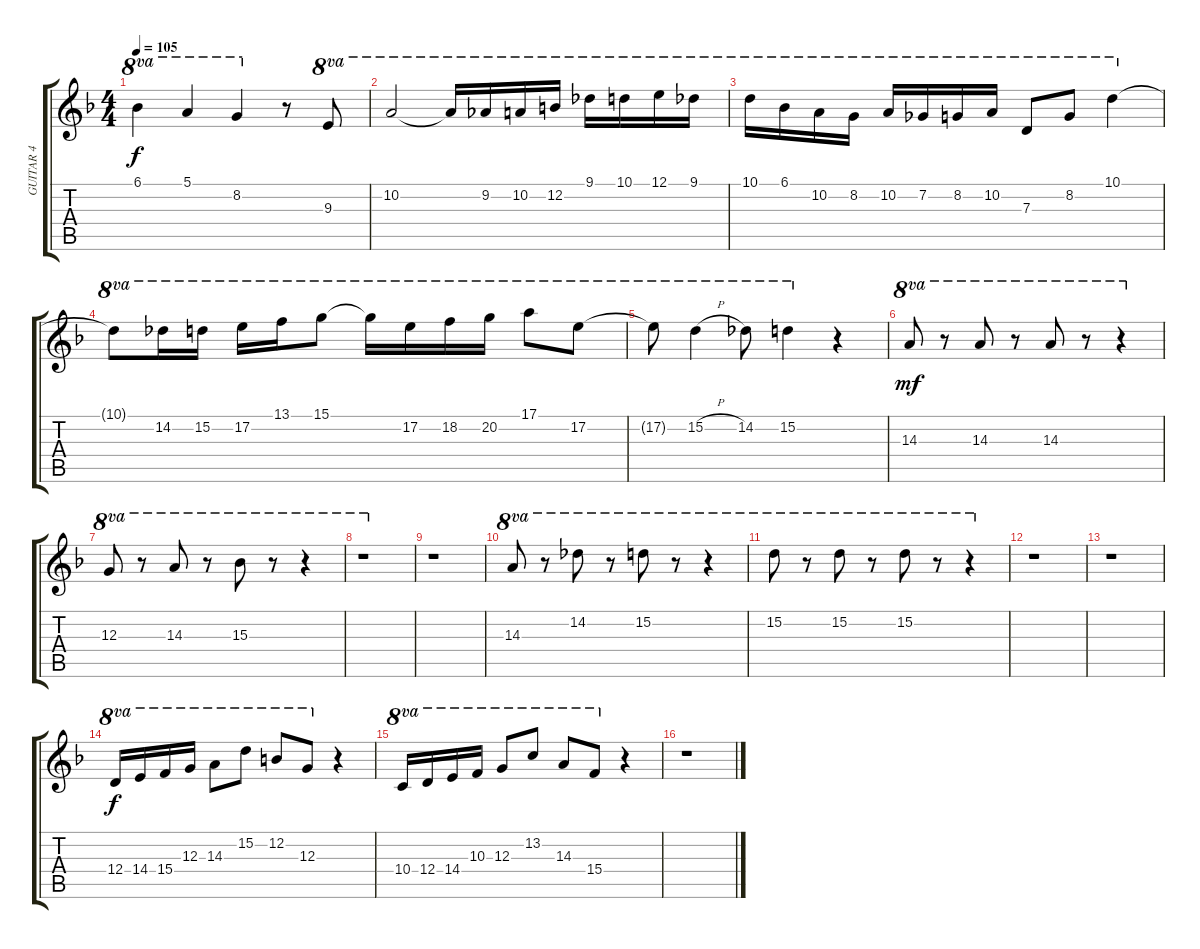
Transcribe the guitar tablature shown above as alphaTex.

\track ("GUITAR 4" "GUITAR 4") {instrument overdrivenguitar}
\staff {score tabs}
\tuning (E4 B3 G3 D3 A2 E2) {hide}
\ts (4 4)
\tempo 105
\clef g2
\ks dminor
6.1.4{ot 8va dy f} 5.1.4{ot 8va} 8.2.4{ot 8va} r.8 9.3.8{ot 8va} |
10.2.2{ot 8va} 10.2{t}.16{ot 8va} 9.2.16{ot 8va} 10.2.16{ot 8va} 12.2.16{ot 8va} 9.1.16{ot 8va} 10.1.16{ot 8va} 12.1.16{ot 8va} 9.1.16{ot 8va} |
10.1.16{ot 8va} 6.1.16{ot 8va} 10.2.16{ot 8va} 8.2.16{ot 8va} 10.2.16{ot 8va} 7.2.16{ot 8va} 8.2.16{ot 8va} 10.2.16{ot 8va} 7.3.8{ot 8va} 8.2.8{ot 8va} 10.1.4{ot 8va} |
10.1{t}.8{ot 8va} 14.2.16{ot 8va} 15.2.16{ot 8va} 17.2.16{ot 8va} 13.1.16{ot 8va} 15.1.8{ot 8va} 15.1{t}.16{ot 8va} 17.2.16{ot 8va} 18.2.16{ot 8va} 20.2.16{ot 8va} 17.1.8{ot 8va} 17.2.8{ot 8va} |
17.2{t}.8{ot 8va} 15.2{h}.4{ot 8va} 14.2.8{ot 8va} 15.2.4{ot 8va} r.4 |
14.3.8{ot 8va dy mf} r.8{ot 8va} 14.3.8{ot 8va} r.8{ot 8va} 14.3.8{ot 8va} r.8{ot 8va} r.4{ot 8va} |
12.3.8{ot 8va} r.8{ot 8va} 14.3.8{ot 8va} r.8{ot 8va} 15.3.8{ot 8va} r.8{ot 8va} r.4{ot 8va} |
r.1{ot 8va} |
r.1 |
14.3.8{ot 8va} r.8{ot 8va} 14.2.8{ot 8va} r.8{ot 8va} 15.2.8{ot 8va} r.8{ot 8va} r.4{ot 8va} |
15.2.8{ot 8va} r.8{ot 8va} 15.2.8{ot 8va} r.8{ot 8va} 15.2.8{ot 8va} r.8{ot 8va} r.4{ot 8va} |
r.1 |
r.1 |
12.4.16{ot 8va dy f} 14.4.16{ot 8va} 15.4.16{ot 8va} 12.3.16{ot 8va} 14.3.8{ot 8va} 15.2.8{ot 8va} 12.2.8{ot 8va} 12.3.8{ot 8va} r.4 |
10.4.16{ot 8va} 12.4.16{ot 8va} 14.4.16{ot 8va} 10.3.16{ot 8va} 12.3.8{ot 8va} 13.2.8{ot 8va} 14.3.8{ot 8va} 15.4.8{ot 8va} r.4 |
r.1
